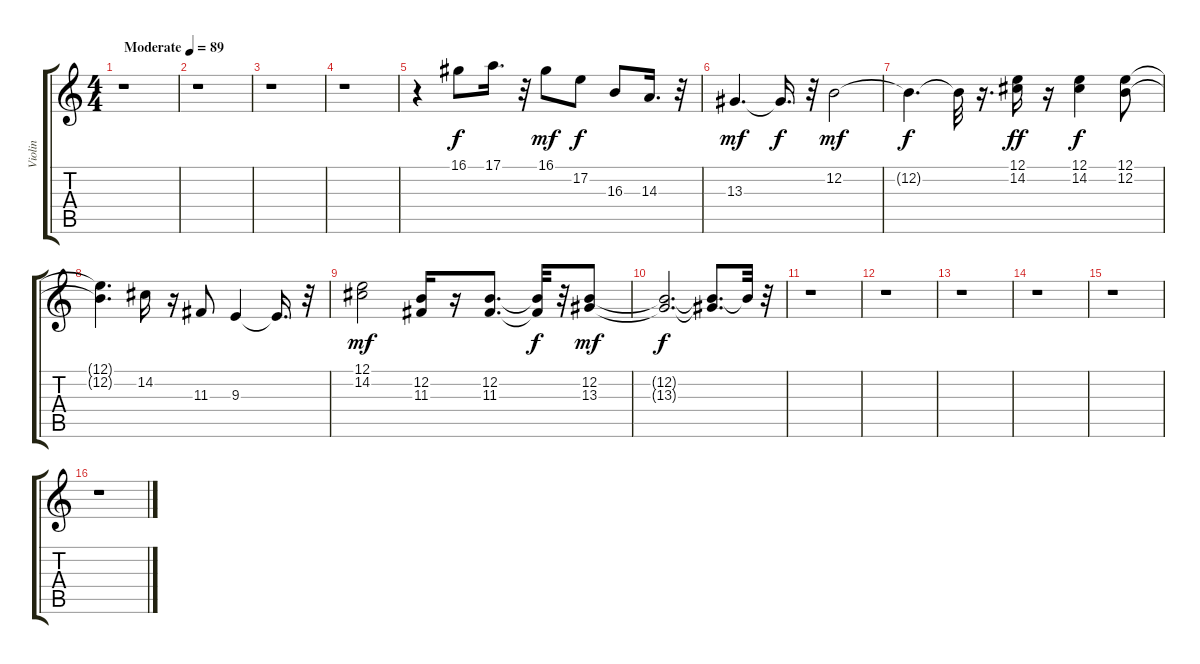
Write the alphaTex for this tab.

\track ("Violin  " "Violin  ") {instrument violin}
\staff {score tabs}
\tuning (E4 B3 G3 D3 A2 E2) {hide}
\ts (4 4)
\tempo (89 "Moderate")
\clef g2
\ks c
r.1{dy f instrument violin} |
r.1 |
r.1 |
r.1 |
r.4 16.1.8 17.1.16{d} r.32 16.1.8{dy mf} 17.2.8{dy f} 16.3.8 14.3.16{d} r.32 |
13.3.4{d dy mf} 13.3{t}.16{d dy f} r.32 12.2.2{dy mf} |
12.2{t}.4{d dy f} 12.2{t}.32 r.16{d} (12.1 14.2).16{dy ff} r.16 (12.1 14.2).4{dy f} (12.1 12.2).8 |
(12.1{t} 12.2{t}).4{d} 14.2.16 r.16 11.3.8 9.3.4 9.3{t}.16{d} r.32 |
(12.1 14.2).2{dy mf} (12.2 11.3).16 r.16 (12.2 11.3).8{d} (12.2{t} 11.3{t}).32{dy f} r.32 (12.2 13.3).8{dy mf} |
(12.2{t} 13.3{t}).2{d dy f} (12.2{t} 13.3{t}).8{d} 12.2{t}.32 r.32 |
r.1 |
r.1 |
r.1 |
r.1 |
r.1 |
r.1
